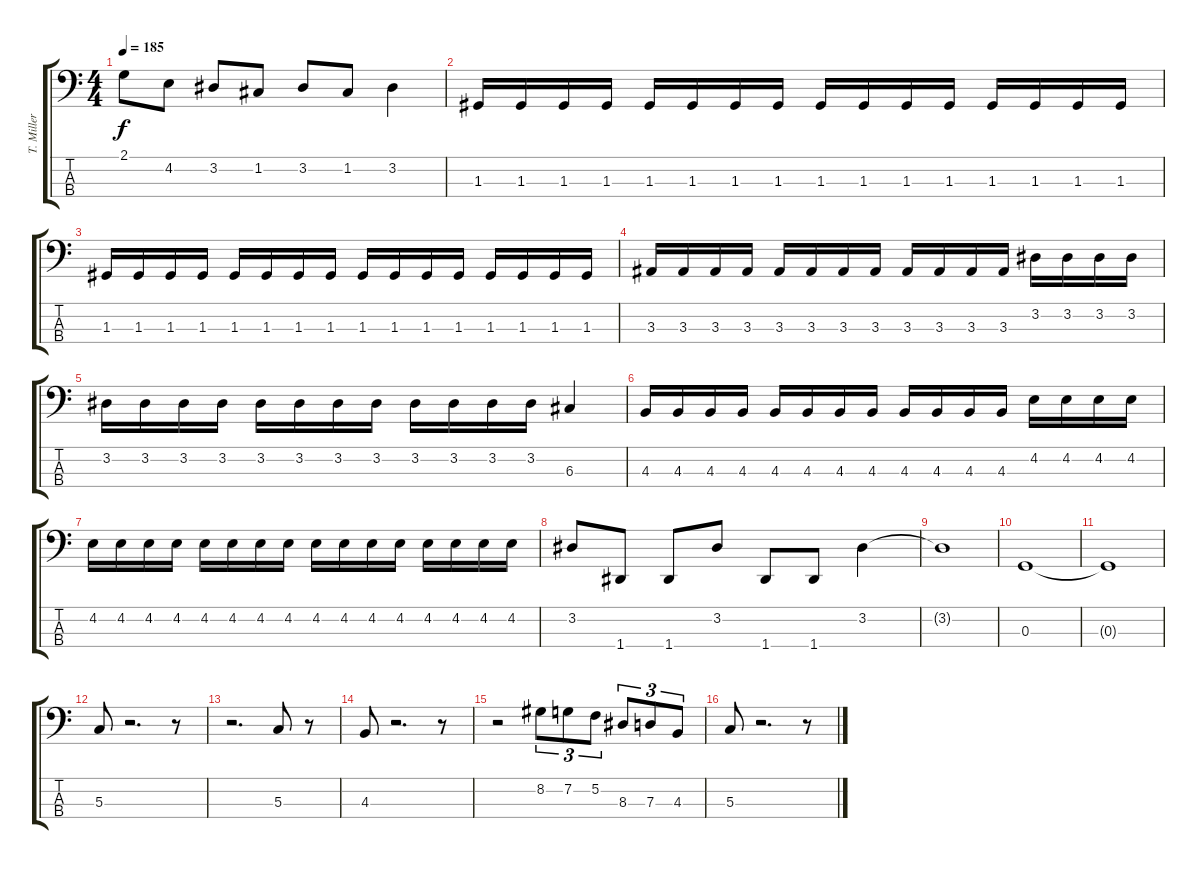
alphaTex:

\track ("T. Miller " "T. Miller ") {instrument electricbassfinger}
\staff {score tabs}
\tuning (F2 C2 G1 D1) {hide}
\ts (4 4)
\tempo 185
\clef f4
\ks c
2.1.8{dy f} 4.2.8 3.2.8 1.2.8 3.2.8 1.2.8 3.2.4 |
1.3.16 1.3.16 1.3.16 1.3.16 1.3.16 1.3.16 1.3.16 1.3.16 1.3.16 1.3.16 1.3.16 1.3.16 1.3.16 1.3.16 1.3.16 1.3.16 |
1.3.16 1.3.16 1.3.16 1.3.16 1.3.16 1.3.16 1.3.16 1.3.16 1.3.16 1.3.16 1.3.16 1.3.16 1.3.16 1.3.16 1.3.16 1.3.16 |
3.3.16 3.3.16 3.3.16 3.3.16 3.3.16 3.3.16 3.3.16 3.3.16 3.3.16 3.3.16 3.3.16 3.3.16 3.2.16 3.2.16 3.2.16 3.2.16 |
3.2.16 3.2.16 3.2.16 3.2.16 3.2.16 3.2.16 3.2.16 3.2.16 3.2.16 3.2.16 3.2.16 3.2.16 6.3.4 |
4.3.16 4.3.16 4.3.16 4.3.16 4.3.16 4.3.16 4.3.16 4.3.16 4.3.16 4.3.16 4.3.16 4.3.16 4.2.16 4.2.16 4.2.16 4.2.16 |
4.2.16 4.2.16 4.2.16 4.2.16 4.2.16 4.2.16 4.2.16 4.2.16 4.2.16 4.2.16 4.2.16 4.2.16 4.2.16 4.2.16 4.2.16 4.2.16 |
3.2.8 1.4.8 1.4.8 3.2.8 1.4.8 1.4.8 3.2.4 |
3.2{t}.1 |
0.3.1 |
0.3{t}.1 |
5.3.8 r.2{d} r.8 |
r.2{d} 5.3.8 r.8 |
4.3.8 r.2{d} r.8 |
r.2 8.2.8{tu (3 2)} 7.2.8{tu (3 2)} 5.2.8{tu (3 2)} 8.3.8{tu (3 2)} 7.3.8{tu (3 2)} 4.3.8{tu (3 2)} |
5.3.8 r.2{d} r.8
